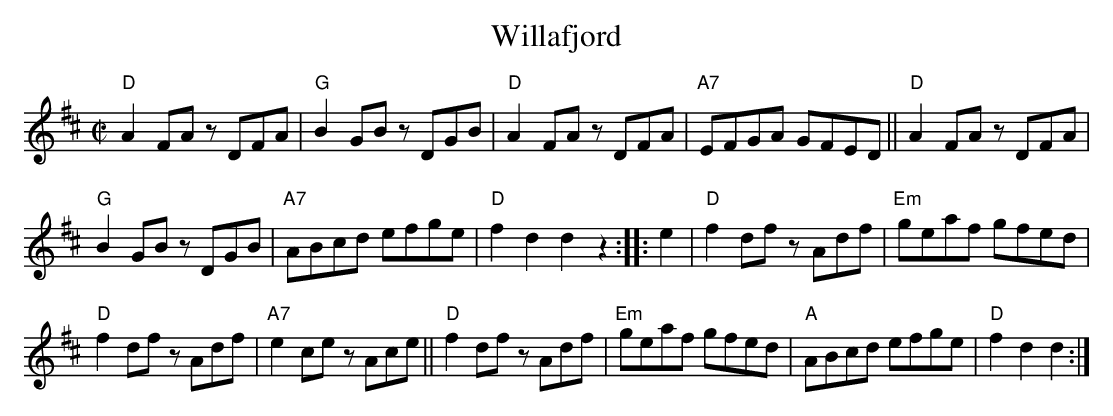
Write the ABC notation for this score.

X:1
T: Willafjord
M: C|
K: D
"D"A2FA zDFA | "G"B2GB zDGB |\
"D"A2FA zDFA | "A7"EFGA GFED ||\
"D"A2FA zDFA |
"G"B2GB zDGB | "A7"ABcd efge |\
"D"f2d2 d2 z2 :: e2 |\
"D"f2df zAdf | "Em"geaf gfed |
"D"f2df zAdf | "A7"e2ce zAce ||\
"D"f2df zAdf | "Em"geaf gfed |\
"A"ABcd efge | "D"f2d2 d2 :|
